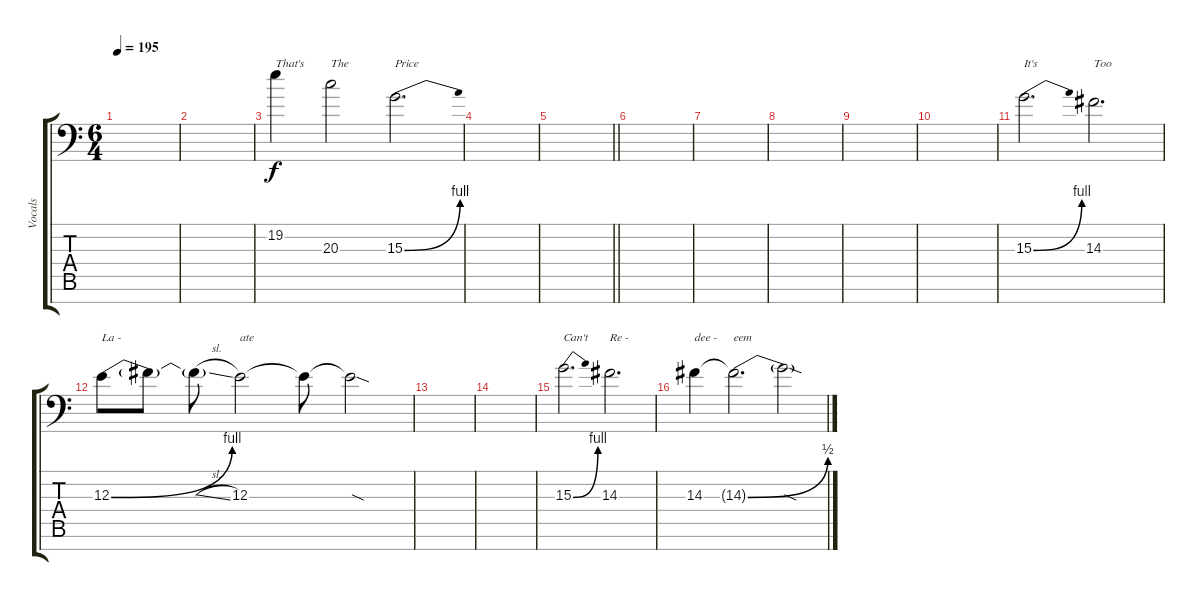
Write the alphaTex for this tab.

\track ("Vocals" "Vocals") {instrument bassoon}
\staff {score tabs}
\tuning (D4 A3 E3 D3 A2 E2 A1) {hide}
\ts (6 4)
\tempo 195
\clef f4
\ks c
|
|
19.2.4{txt "That's"} 20.3.2{txt "The"} 15.3{be (bend 0 0 60 4)}.2{d txt "Price"} |
|
\barLineRight lightlight
|
\section ("" "")
|
|
|
|
|
15.3{be (bend 0 0 60 4)}.2{d txt "It's"} 14.3.2{d txt "Too"} |
12.3{be (bend 0 0 60 4)}.8{txt "La - "} 12.3{t}.8 12.3{sl t}.8 12.3.2{txt "ate"} 12.3{t}.8 12.3{sod t}.2 |
|
|
15.3{be (bend 0 0 60 4)}.2{d txt "Can't"} 14.3.2{d txt "Re - "} |
14.3.4{txt "dee - "} 14.3{be (bend 0 0 60 2) t}.2{d txt "eem"} 14.3{sod t}.2
